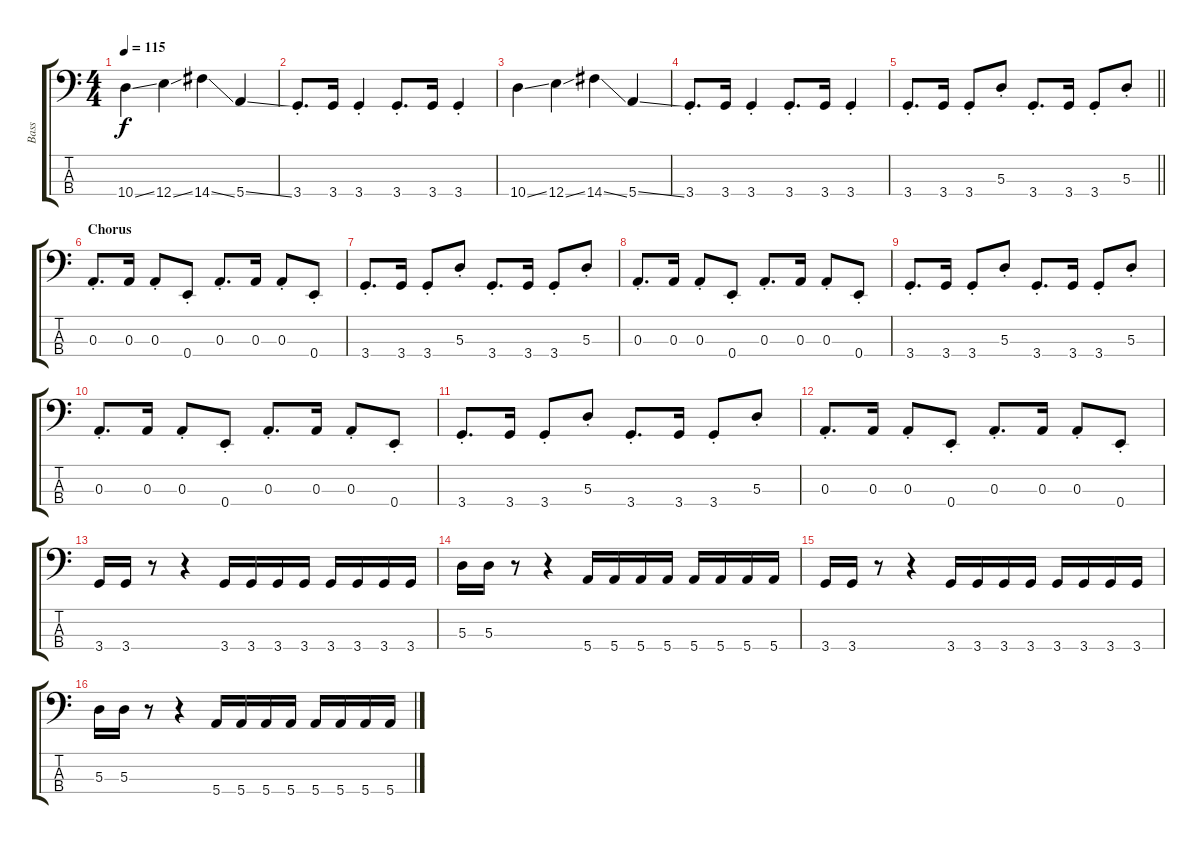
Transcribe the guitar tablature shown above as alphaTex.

\track ("Bass" "Bass") {instrument electricbasspick}
\staff {score tabs}
\tuning (G2 D2 A1 E1) {hide}
\ts (4 4)
\tempo 115
\clef f4
\ks c
10.4{ss}.4{dy f} 12.4{ss}.4 14.4{ss}.4 5.4{ss}.4 |
3.4{st}.8{d} 3.4.16 3.4{st}.4 3.4{st}.8{d} 3.4.16 3.4{st}.4 |
10.4{ss}.4 12.4{ss}.4 14.4{ss}.4 5.4{ss}.4 |
3.4{st}.8{d} 3.4.16 3.4{st}.4 3.4{st}.8{d} 3.4.16 3.4{st}.4 |
\barLineRight lightlight
3.4{st}.8{d} 3.4.16 3.4{st}.8 5.3{st}.8 3.4{st}.8{d} 3.4.16 3.4{st}.8 5.3{st}.8 |
\section ("" "Chorus")
0.3{st}.8{d} 0.3.16 0.3{st}.8 0.4{st}.8 0.3{st}.8{d} 0.3.16 0.3{st}.8 0.4{st}.8 |
3.4{st}.8{d} 3.4.16 3.4{st}.8 5.3{st}.8 3.4{st}.8{d} 3.4.16 3.4{st}.8 5.3{st}.8 |
0.3{st}.8{d} 0.3.16 0.3{st}.8 0.4{st}.8 0.3{st}.8{d} 0.3.16 0.3{st}.8 0.4{st}.8 |
3.4{st}.8{d} 3.4.16 3.4{st}.8 5.3{st}.8 3.4{st}.8{d} 3.4.16 3.4{st}.8 5.3{st}.8 |
0.3{st}.8{d} 0.3.16 0.3{st}.8 0.4{st}.8 0.3{st}.8{d} 0.3.16 0.3{st}.8 0.4{st}.8 |
3.4{st}.8{d} 3.4.16 3.4{st}.8 5.3{st}.8 3.4{st}.8{d} 3.4.16 3.4{st}.8 5.3{st}.8 |
0.3{st}.8{d} 0.3.16 0.3{st}.8 0.4{st}.8 0.3{st}.8{d} 0.3.16 0.3{st}.8 0.4{st}.8 |
3.4.16 3.4.16 r.8 r.4 3.4.16 3.4.16 3.4.16 3.4.16 3.4.16 3.4.16 3.4.16 3.4.16 |
5.3.16 5.3.16 r.8 r.4 5.4.16 5.4.16 5.4.16 5.4.16 5.4.16 5.4.16 5.4.16 5.4.16 |
3.4.16 3.4.16 r.8 r.4 3.4.16 3.4.16 3.4.16 3.4.16 3.4.16 3.4.16 3.4.16 3.4.16 |
5.3.16 5.3.16 r.8 r.4 5.4.16 5.4.16 5.4.16 5.4.16 5.4.16 5.4.16 5.4.16 5.4.16
